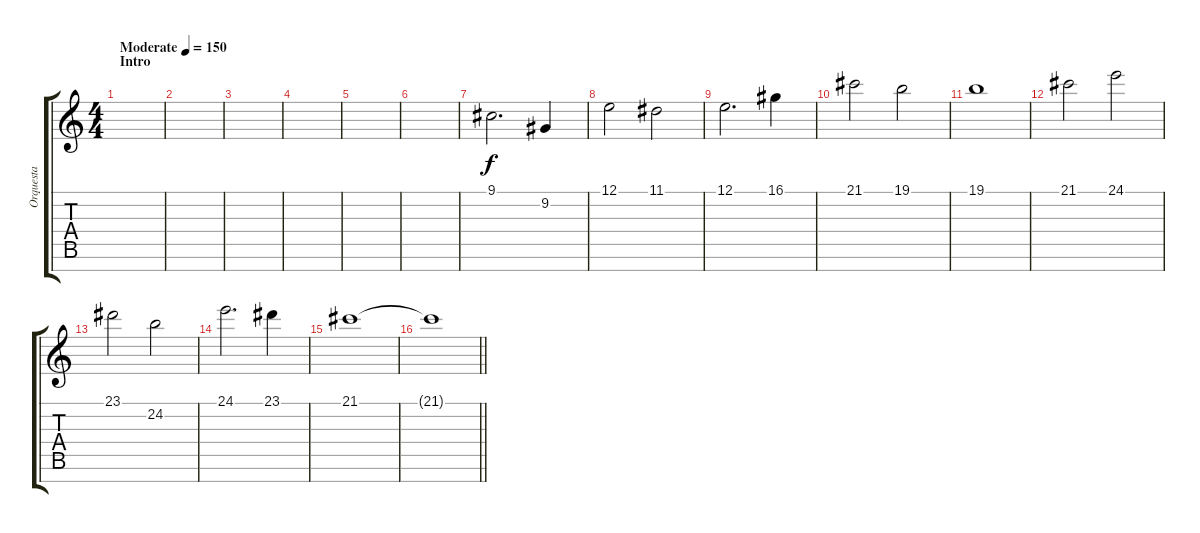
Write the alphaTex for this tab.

\track ("Orquesta" "Orquesta") {instrument stringensemble1}
\staff {score tabs}
\tuning (E4 B3 G3 D3 A2 E2 B1) {hide}
\ts (4 4)
\section ("" "Intro")
\tempo (150 "Moderate")
\clef g2
\ks c
|
|
|
|
|
|
9.1.2{d} 9.2.4 |
12.1.2 11.1.2 |
12.1.2{d} 16.1.4 |
21.1.2 19.1.2 |
19.1.1 |
21.1.2 24.1.2 |
23.1.2 24.2.2 |
24.1.2{d} 23.1.4 |
21.1.1 |
\barLineRight lightlight
21.1{t}.1
